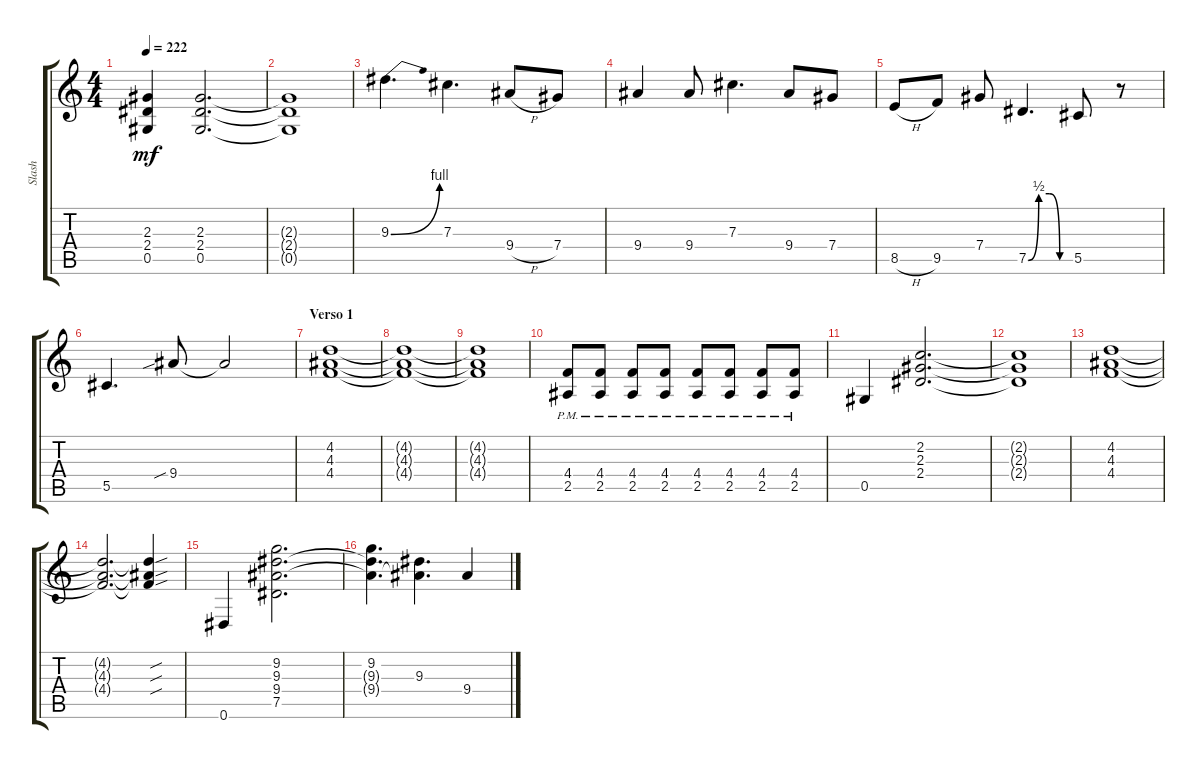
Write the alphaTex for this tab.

\track ("Slash" "Slash") {instrument distortionguitar}
\staff {score tabs}
\tuning (Eb4 Bb3 Gb3 Db3 Ab2 Eb2) {hide}
\ts (4 4)
\tempo 222
\clef g2
\ks c
(2.3 2.4 0.5).4{dy mf} (2.3 2.4 0.5).2{d} |
(2.3{t} 2.4{t} 0.5{t}).1{balance 8} |
9.3{be (bend 0 0 60 4)}.4{d volume 16} 7.3.4{d} 9.4{h}.8 7.4.8 |
9.4.4 9.4.8 7.3.4{d} 9.4.8 7.4.8 |
8.5{h}.8 9.5.8 7.4.8 7.5{be (custom 0 0 15 2 30 2 45 0 60 0)}.4{d} 5.5.8 r.8 |
5.5.4{d} 9.4{sib}.8 9.4{t}.2{balance 16} |
\section ("" "Verso 1")
(4.2 4.3 4.4).1{volume 13} |
(4.2{t} 4.3{t} 4.4{t}).1 |
(4.2{t} 4.3{t} 4.4{t}).1 |
(4.4{pm} 2.5{pm}).8 (4.4{pm} 2.5{pm}).8 (4.4{pm} 2.5{pm}).8 (4.4{pm} 2.5{pm}).8 (4.4{pm} 2.5{pm}).8 (4.4{pm} 2.5{pm}).8 (4.4{pm} 2.5{pm}).8 (4.4{pm} 2.5{pm}).8 |
0.5.4 (2.2 2.3 2.4).2{d} |
(2.2{t} 2.3{t} 2.4{t}).1 |
(4.2 4.3 4.4).1 |
(4.2{t} 4.3{t} 4.4{t}).2{d} (4.2{sou t} 4.3{sou t} 4.4{sou t}).4 |
0.6.4 (9.2 9.3 9.4 7.5).2{d} |
(9.2 9.3{t} 9.4{t}).4{d} (9.3 9.4{t}).4{d} 9.4.4
